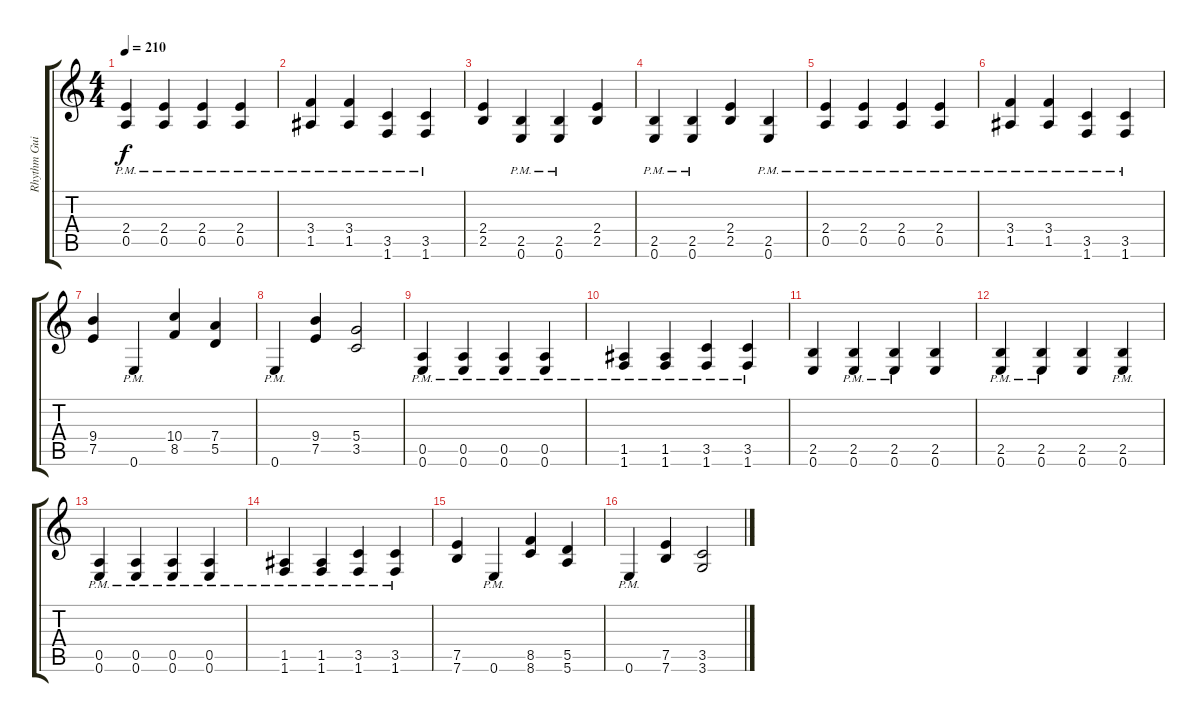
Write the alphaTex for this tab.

\track ("Rhythm Guitar R" "Rhythm Gui") {instrument distortionguitar}
\staff {score tabs}
\tuning (E4 B3 G3 D3 A2 E2) {hide}
\ts (4 4)
\tempo 210
\clef g2
\ks c
(2.4{pm} 0.5{pm}).4{dy f} (2.4{pm} 0.5{pm}).4 (2.4{pm} 0.5{pm}).4 (2.4{pm} 0.5{pm}).4 |
(3.4{pm} 1.5{pm}).4 (3.4{pm} 1.5{pm}).4 (3.5{pm} 1.6{pm}).4 (3.5{pm} 1.6{pm}).4 |
(2.4 2.5).4 (2.5{pm} 0.6{pm}).4 (2.5{pm} 0.6{pm}).4 (2.4 2.5).4 |
(2.5{pm} 0.6{pm}).4 (2.5{pm} 0.6{pm}).4 (2.4 2.5).4 (2.5{pm} 0.6{pm}).4 |
(2.4{pm} 0.5{pm}).4 (2.4{pm} 0.5{pm}).4 (2.4{pm} 0.5{pm}).4 (2.4{pm} 0.5{pm}).4 |
(3.4{pm} 1.5{pm}).4 (3.4{pm} 1.5{pm}).4 (3.5{pm} 1.6{pm}).4 (3.5{pm} 1.6{pm}).4 |
(9.4 7.5).4 0.6{pm}.4 (10.4 8.5).4 (7.4 5.5).4 |
0.6{pm}.4 (9.4 7.5).4 (5.4 3.5).2 |
(0.5{pm} 0.6{pm}).4 (0.5{pm} 0.6{pm}).4 (0.5{pm} 0.6{pm}).4 (0.5{pm} 0.6{pm}).4 |
(1.5{pm} 1.6{pm}).4 (1.5{pm} 1.6{pm}).4 (3.5{pm} 1.6{pm}).4 (3.5{pm} 1.6{pm}).4 |
(2.5 0.6).4 (2.5{pm} 0.6{pm}).4 (2.5{pm} 0.6{pm}).4 (2.5 0.6).4 |
(2.5{pm} 0.6{pm}).4 (2.5{pm} 0.6{pm}).4 (2.5 0.6).4 (2.5{pm} 0.6{pm}).4 |
(0.5{pm} 0.6{pm}).4 (0.5{pm} 0.6{pm}).4 (0.5{pm} 0.6{pm}).4 (0.5{pm} 0.6{pm}).4 |
(1.5{pm} 1.6{pm}).4 (1.5{pm} 1.6{pm}).4 (3.5{pm} 1.6{pm}).4 (3.5{pm} 1.6{pm}).4 |
(7.5 7.6).4 0.6{pm}.4 (8.5 8.6).4 (5.5 5.6).4 |
0.6{pm}.4 (7.5 7.6).4 (3.5 3.6).2
